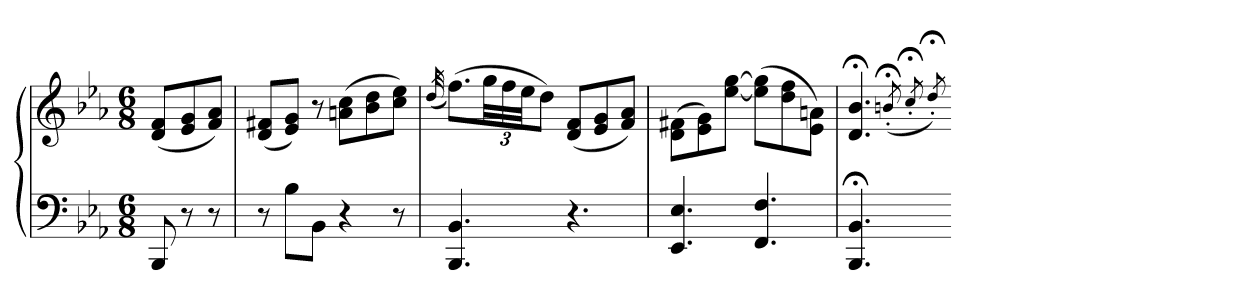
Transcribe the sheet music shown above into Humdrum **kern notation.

**kern	**kern
*part1	*part1
*staff2	*staff1
*clefF4	*clefG2
*k[b-e-a-]	*k[b-e-a-]
*E-:	*E-:
*M6/8	*M6/8
=	=
8BBB-	(8d 8fL
8r	8e- 8g
8r	8f 8a-J)
=53	=53
8r	(8d 8f#XL
8B-L	8e- 8gJ)
8BB-J	8r
4r	(8an 8ccL
.	8b- 8dd
8r	8cc 8ee-J)
=54	=54
.	(32qdd
4.BBB- 4.BB-	(8.ffL)
.	48ggLL
.	48ff
.	48ee-JJ
.	8ddJ)
4.r	(8d 8fL
.	8e- 8g
.	8f 8a-J)
=55	=55
4.EE- 4.E-	(8d 8f#XL
.	8e- 8g)
.	[8ee- [8ggJ
4.FF 4.F	(8ee-] 8gg]L
.	8dd 8ff
.	8e- 8anJ)
=56	=56
4.BBB-;< 4.BB-;<	4.d;< 4.b-;<
.	(8qbn;<'
.	8qcc;<'
.	8qdd;<')
=-	=-
*-	*-
